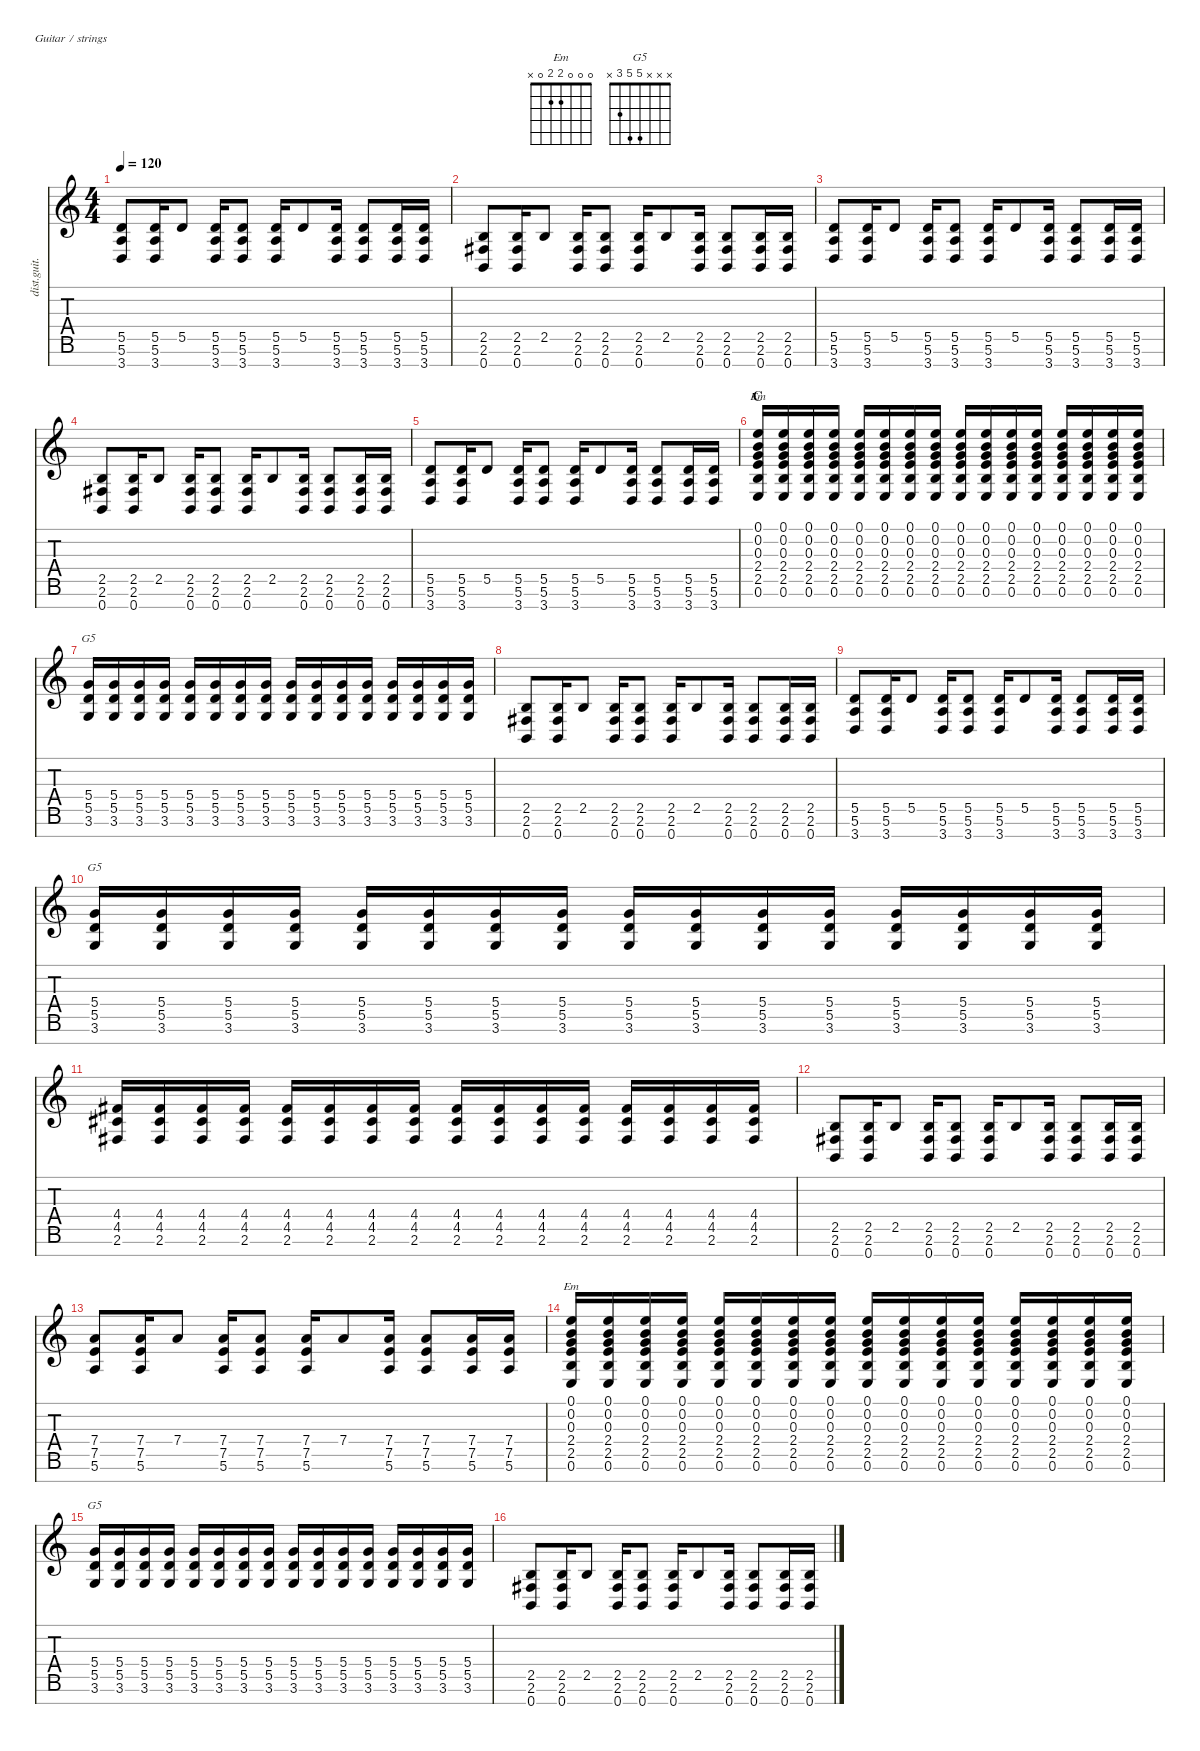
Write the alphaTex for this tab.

\defaultSystemsLayout 4
\hideDynamics
\bracketExtendMode nobrackets
\otherSystemsTrackNameOrientation horizontal
\track ("(guitar double)" "dist.guit.") {instrument distortionguitar}
\staff {score tabs}
\tuning (E4 B3 G3 D3 A2 E2 B1)
\chord ("Em" 0 0 0 2 2 0 x)
\chord ("G5" x x x 5 5 3 x)
\ts (4 4)
\tempo 120
\clef g2
\ks c
(5.5 5.6 3.7).8{dy f} (5.5 5.6 3.7).16 5.5.8 (5.5 5.6 3.7).16 (5.5 5.6 3.7).8 (5.5 5.6 3.7).16 5.5.8 (5.5 5.6 3.7).16 (5.5 5.6 3.7).8 (5.5 5.6 3.7).16 (5.5 5.6 3.7).16 |
(2.5 2.6{acc #} 0.7).8 (2.5 2.6{acc #} 0.7).16 2.5.8 (2.5 2.6{acc #} 0.7).16 (2.5 2.6{acc #} 0.7).8 (2.5 2.6{acc #} 0.7).16 2.5.8 (2.5 2.6{acc #} 0.7).16 (2.5 2.6{acc #} 0.7).8 (2.5 2.6{acc #} 0.7).16 (2.5 2.6{acc #} 0.7).16 |
(5.5 5.6 3.7).8 (5.5 5.6 3.7).16 5.5.8 (5.5 5.6 3.7).16 (5.5 5.6 3.7).8 (5.5 5.6 3.7).16 5.5.8 (5.5 5.6 3.7).16 (5.5 5.6 3.7).8 (5.5 5.6 3.7).16 (5.5 5.6 3.7).16 |
(2.5 2.6{acc #} 0.7).8 (2.5 2.6{acc #} 0.7).16 2.5.8 (2.5 2.6{acc #} 0.7).16 (2.5 2.6{acc #} 0.7).8 (2.5 2.6{acc #} 0.7).16 2.5.8 (2.5 2.6{acc #} 0.7).16 (2.5 2.6{acc #} 0.7).8 (2.5 2.6{acc #} 0.7).16 (2.5 2.6{acc #} 0.7).16 |
(5.5 5.6 3.7).8 (5.5 5.6 3.7).16 5.5.8 (5.5 5.6 3.7).16 (5.5 5.6 3.7).8 (5.5 5.6 3.7).16 5.5.8 (5.5 5.6 3.7).16 (5.5 5.6 3.7).8 (5.5 5.6 3.7).16 (5.5 5.6 3.7).16 |
\section ("" "C")
(0.1 0.2 0.3 2.4 2.5 0.6).16{ch "Em"} (0.1 0.2 0.3 2.4 2.5 0.6).16 (0.1 0.2 0.3 2.4 2.5 0.6).16 (0.1 0.2 0.3 2.4 2.5 0.6).16 (0.1 0.2 0.3 2.4 2.5 0.6).16 (0.1 0.2 0.3 2.4 2.5 0.6).16 (0.1 0.2 0.3 2.4 2.5 0.6).16 (0.1 0.2 0.3 2.4 2.5 0.6).16 (0.1 0.2 0.3 2.4 2.5 0.6).16 (0.1 0.2 0.3 2.4 2.5 0.6).16 (0.1 0.2 0.3 2.4 2.5 0.6).16 (0.1 0.2 0.3 2.4 2.5 0.6).16 (0.1 0.2 0.3 2.4 2.5 0.6).16 (0.1 0.2 0.3 2.4 2.5 0.6).16 (0.1 0.2 0.3 2.4 2.5 0.6).16 (0.1 0.2 0.3 2.4 2.5 0.6).16 |
(5.4 5.5 3.6).16{ch "G5"} (5.4 5.5 3.6).16 (5.4 5.5 3.6).16 (5.4 5.5 3.6).16 (5.4 5.5 3.6).16 (5.4 5.5 3.6).16 (5.4 5.5 3.6).16 (5.4 5.5 3.6).16 (5.4 5.5 3.6).16 (5.4 5.5 3.6).16 (5.4 5.5 3.6).16 (5.4 5.5 3.6).16 (5.4 5.5 3.6).16 (5.4 5.5 3.6).16 (5.4 5.5 3.6).16 (5.4 5.5 3.6).16 |
(2.5 2.6{acc #} 0.7).8 (2.5 2.6{acc #} 0.7).16 2.5.8 (2.5 2.6{acc #} 0.7).16 (2.5 2.6{acc #} 0.7).8 (2.5 2.6{acc #} 0.7).16 2.5.8 (2.5 2.6{acc #} 0.7).16 (2.5 2.6{acc #} 0.7).8 (2.5 2.6{acc #} 0.7).16 (2.5 2.6{acc #} 0.7).16 |
(5.5 5.6 3.7).8 (5.5 5.6 3.7).16 5.5.8 (5.5 5.6 3.7).16 (5.5 5.6 3.7).8 (5.5 5.6 3.7).16 5.5.8 (5.5 5.6 3.7).16 (5.5 5.6 3.7).8 (5.5 5.6 3.7).16 (5.5 5.6 3.7).16 |
(5.4 5.5 3.6).16{ch "G5"} (5.4 5.5 3.6).16 (5.4 5.5 3.6).16 (5.4 5.5 3.6).16 (5.4 5.5 3.6).16 (5.4 5.5 3.6).16 (5.4 5.5 3.6).16 (5.4 5.5 3.6).16 (5.4 5.5 3.6).16 (5.4 5.5 3.6).16 (5.4 5.5 3.6).16 (5.4 5.5 3.6).16 (5.4 5.5 3.6).16 (5.4 5.5 3.6).16 (5.4 5.5 3.6).16 (5.4 5.5 3.6).16 |
(4.4{acc #} 4.5{acc #} 2.6{acc #}).16 (4.4{acc #} 4.5{acc #} 2.6{acc #}).16 (4.4{acc #} 4.5{acc #} 2.6{acc #}).16 (4.4{acc #} 4.5{acc #} 2.6{acc #}).16 (4.4{acc #} 4.5{acc #} 2.6{acc #}).16 (4.4{acc #} 4.5{acc #} 2.6{acc #}).16 (4.4{acc #} 4.5{acc #} 2.6{acc #}).16 (4.4{acc #} 4.5{acc #} 2.6{acc #}).16 (4.4{acc #} 4.5{acc #} 2.6{acc #}).16 (4.4{acc #} 4.5{acc #} 2.6{acc #}).16 (4.4{acc #} 4.5{acc #} 2.6{acc #}).16 (4.4{acc #} 4.5{acc #} 2.6{acc #}).16 (4.4{acc #} 4.5{acc #} 2.6{acc #}).16 (4.4{acc #} 4.5{acc #} 2.6{acc #}).16 (4.4{acc #} 4.5{acc #} 2.6{acc #}).16 (4.4{acc #} 4.5{acc #} 2.6{acc #}).16 |
(2.5 2.6{acc #} 0.7).8 (2.5 2.6{acc #} 0.7).16 2.5.8 (2.5 2.6{acc #} 0.7).16 (2.5 2.6{acc #} 0.7).8 (2.5 2.6{acc #} 0.7).16 2.5.8 (2.5 2.6{acc #} 0.7).16 (2.5 2.6{acc #} 0.7).8 (2.5 2.6{acc #} 0.7).16 (2.5 2.6{acc #} 0.7).16 |
(7.4 7.5 5.6).8 (7.4 7.5 5.6).16 7.4.8 (7.4 7.5 5.6).16 (7.4 7.5 5.6).8 (7.4 7.5 5.6).16 7.4.8 (7.4 7.5 5.6).16 (7.4 7.5 5.6).8 (7.4 7.5 5.6).16 (7.4 7.5 5.6).16 |
(0.1 0.2 0.3 2.4 2.5 0.6).16{ch "Em"} (0.1 0.2 0.3 2.4 2.5 0.6).16 (0.1 0.2 0.3 2.4 2.5 0.6).16 (0.1 0.2 0.3 2.4 2.5 0.6).16 (0.1 0.2 0.3 2.4 2.5 0.6).16 (0.1 0.2 0.3 2.4 2.5 0.6).16 (0.1 0.2 0.3 2.4 2.5 0.6).16 (0.1 0.2 0.3 2.4 2.5 0.6).16 (0.1 0.2 0.3 2.4 2.5 0.6).16 (0.1 0.2 0.3 2.4 2.5 0.6).16 (0.1 0.2 0.3 2.4 2.5 0.6).16 (0.1 0.2 0.3 2.4 2.5 0.6).16 (0.1 0.2 0.3 2.4 2.5 0.6).16 (0.1 0.2 0.3 2.4 2.5 0.6).16 (0.1 0.2 0.3 2.4 2.5 0.6).16 (0.1 0.2 0.3 2.4 2.5 0.6).16 |
(5.4 5.5 3.6).16{ch "G5"} (5.4 5.5 3.6).16 (5.4 5.5 3.6).16 (5.4 5.5 3.6).16 (5.4 5.5 3.6).16 (5.4 5.5 3.6).16 (5.4 5.5 3.6).16 (5.4 5.5 3.6).16 (5.4 5.5 3.6).16 (5.4 5.5 3.6).16 (5.4 5.5 3.6).16 (5.4 5.5 3.6).16 (5.4 5.5 3.6).16 (5.4 5.5 3.6).16 (5.4 5.5 3.6).16 (5.4 5.5 3.6).16 |
(2.5 2.6{acc #} 0.7).8 (2.5 2.6{acc #} 0.7).16 2.5.8 (2.5 2.6{acc #} 0.7).16 (2.5 2.6{acc #} 0.7).8 (2.5 2.6{acc #} 0.7).16 2.5.8 (2.5 2.6{acc #} 0.7).16 (2.5 2.6{acc #} 0.7).8 (2.5 2.6{acc #} 0.7).16 (2.5 2.6{acc #} 0.7).16
